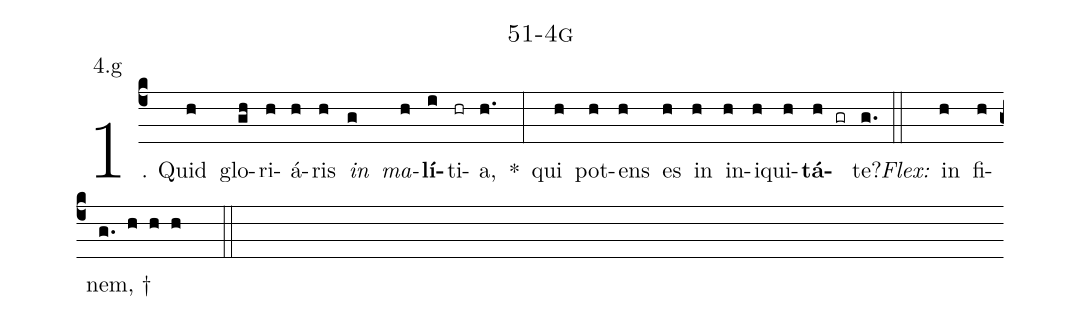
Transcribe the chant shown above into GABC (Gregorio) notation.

name: 51-4g;
annotation: 4.g;
%%
(c4)1. Quid(h) glo(gh)ri(h)á(h)ris(h) <i>in</i>(g) <i>ma</i>(h)<b>lí</b>(i)ti(hr)a,(h.) *(:) qui(h) pot(h)ens(h) es(h) in(h) in(h)i(h)qui(h)<b>tá</b>(h gr)te?(g.) (::)
<i>Flex:</i>()  in(h) fi(h)nem, †(g. h h h  ::)
